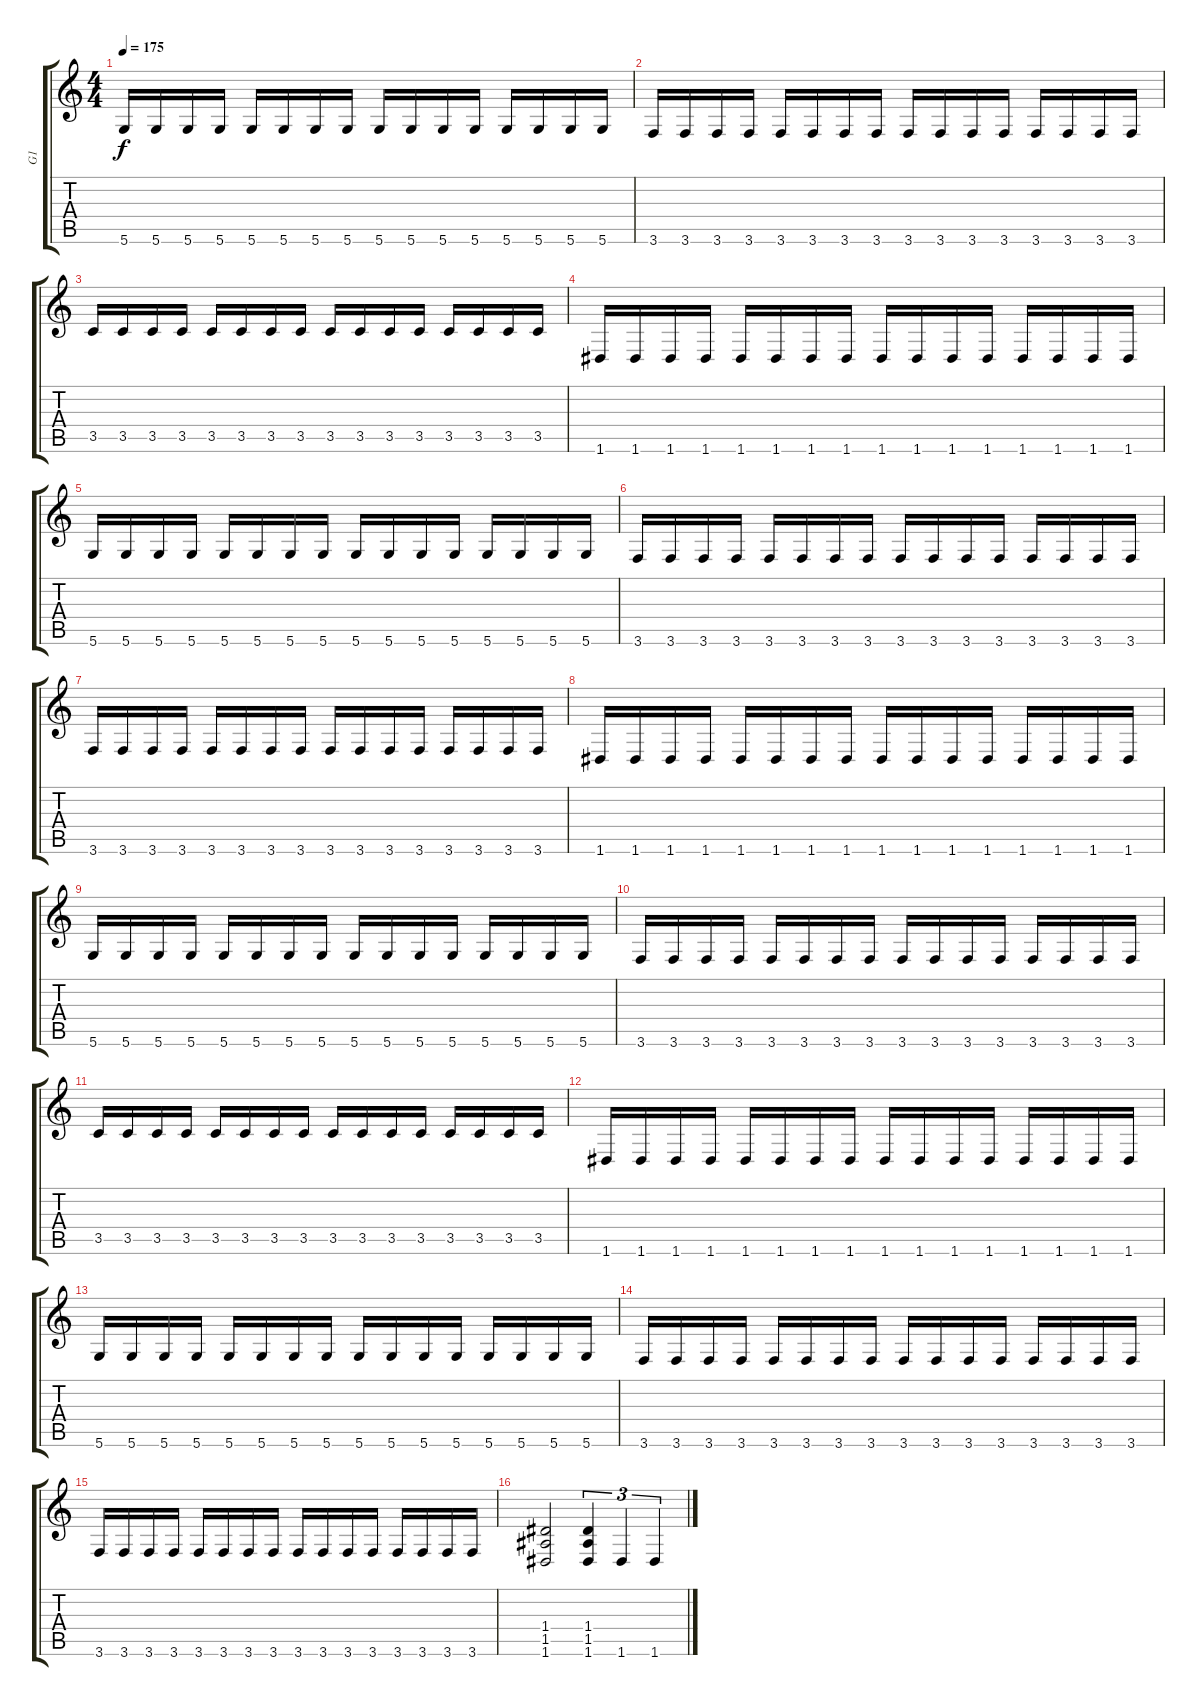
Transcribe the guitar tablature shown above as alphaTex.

\track ("G1" "G1") {instrument distortionguitar}
\staff {score tabs}
\tuning (E4 B3 G3 D3 A2 D2) {hide}
\ts (4 4)
\tempo 175
\clef g2
\ks c
5.6.16{dy f} 5.6.16 5.6.16 5.6.16 5.6.16 5.6.16 5.6.16 5.6.16 5.6.16 5.6.16 5.6.16 5.6.16 5.6.16 5.6.16 5.6.16 5.6.16 |
3.6.16 3.6.16 3.6.16 3.6.16 3.6.16 3.6.16 3.6.16 3.6.16 3.6.16 3.6.16 3.6.16 3.6.16 3.6.16 3.6.16 3.6.16 3.6.16 |
3.5.16 3.5.16 3.5.16 3.5.16 3.5.16 3.5.16 3.5.16 3.5.16 3.5.16 3.5.16 3.5.16 3.5.16 3.5.16 3.5.16 3.5.16 3.5.16 |
1.6.16 1.6.16 1.6.16 1.6.16 1.6.16 1.6.16 1.6.16 1.6.16 1.6.16 1.6.16 1.6.16 1.6.16 1.6.16 1.6.16 1.6.16 1.6.16 |
5.6.16 5.6.16 5.6.16 5.6.16 5.6.16 5.6.16 5.6.16 5.6.16 5.6.16 5.6.16 5.6.16 5.6.16 5.6.16 5.6.16 5.6.16 5.6.16 |
3.6.16 3.6.16 3.6.16 3.6.16 3.6.16 3.6.16 3.6.16 3.6.16 3.6.16 3.6.16 3.6.16 3.6.16 3.6.16 3.6.16 3.6.16 3.6.16 |
3.6.16 3.6.16 3.6.16 3.6.16 3.6.16 3.6.16 3.6.16 3.6.16 3.6.16 3.6.16 3.6.16 3.6.16 3.6.16 3.6.16 3.6.16 3.6.16 |
1.6.16 1.6.16 1.6.16 1.6.16 1.6.16 1.6.16 1.6.16 1.6.16 1.6.16 1.6.16 1.6.16 1.6.16 1.6.16 1.6.16 1.6.16 1.6.16 |
5.6.16 5.6.16 5.6.16 5.6.16 5.6.16 5.6.16 5.6.16 5.6.16 5.6.16 5.6.16 5.6.16 5.6.16 5.6.16 5.6.16 5.6.16 5.6.16 |
3.6.16 3.6.16 3.6.16 3.6.16 3.6.16 3.6.16 3.6.16 3.6.16 3.6.16 3.6.16 3.6.16 3.6.16 3.6.16 3.6.16 3.6.16 3.6.16 |
3.5.16 3.5.16 3.5.16 3.5.16 3.5.16 3.5.16 3.5.16 3.5.16 3.5.16 3.5.16 3.5.16 3.5.16 3.5.16 3.5.16 3.5.16 3.5.16 |
1.6.16 1.6.16 1.6.16 1.6.16 1.6.16 1.6.16 1.6.16 1.6.16 1.6.16 1.6.16 1.6.16 1.6.16 1.6.16 1.6.16 1.6.16 1.6.16 |
5.6.16 5.6.16 5.6.16 5.6.16 5.6.16 5.6.16 5.6.16 5.6.16 5.6.16 5.6.16 5.6.16 5.6.16 5.6.16 5.6.16 5.6.16 5.6.16 |
3.6.16 3.6.16 3.6.16 3.6.16 3.6.16 3.6.16 3.6.16 3.6.16 3.6.16 3.6.16 3.6.16 3.6.16 3.6.16 3.6.16 3.6.16 3.6.16 |
3.6.16 3.6.16 3.6.16 3.6.16 3.6.16 3.6.16 3.6.16 3.6.16 3.6.16 3.6.16 3.6.16 3.6.16 3.6.16 3.6.16 3.6.16 3.6.16 |
(1.4 1.5 1.6).2 (1.4 1.5 1.6).4{tu (3 2)} 1.6.4{tu (3 2)} 1.6.4{tu (3 2)}
